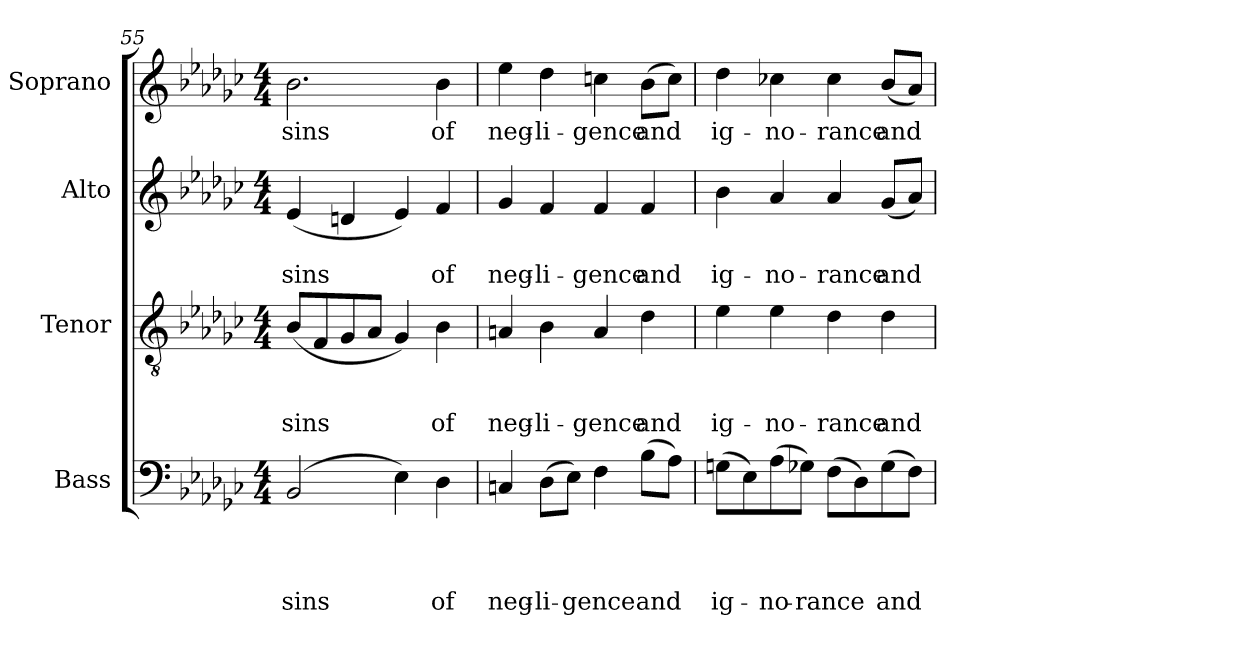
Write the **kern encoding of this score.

**kern	**text	**text	**text	**text	**kern	**text	**text	**text	**kern	**text	**text	**kern	**text
*part4	*part4	*part4	*part4	*part4	*part3	*part3	*part3	*part3	*part2	*part2	*part2	*part1	*part1
*staff4	*staff4	*staff4	*staff4	*staff4	*staff3	*staff3	*staff3	*staff3	*staff2	*staff2	*staff2	*staff1	*staff1
*I"Bass	*	*	*	*	*I"Tenor	*	*	*	*I"Alto	*	*	*I"Soprano	*
*clefF4	*	*	*	*	*clefGv2	*	*	*	*clefG2	*	*	*clefG2	*
*k[b-e-a-d-g-c-]	*	*	*	*	*k[b-e-a-d-g-c-]	*	*	*	*k[b-e-a-d-g-c-]	*	*	*k[b-e-a-d-g-c-]	*
*G-:	*	*	*	*	*G-:	*	*	*	*G-:	*	*	*G-:	*
*M4/4	*	*	*	*	*M4/4	*	*	*	*M4/4	*	*	*M4/4	*
=55	=55	=55	=55	=55	=55	=55	=55	=55	=55	=55	=55	=55	=55
!	!	!	!	!LO:LY:b	!	!	!	!LO:LY:b	!	!	!LO:LY:b	!	!LO:LY:b
(2BB-/	.	.	.	sins	(<8B-/L	.	.	sins	(<4e-/	.	sins	2.b-\	sins
.	.	.	.	.	8F/	.	.	.	.	.	.	.	.
.	.	.	.	.	8G-/	.	.	.	4dn/	.	.	.	.
.	.	.	.	.	8A-/J	.	.	.	.	.	.	.	.
4E-\)	.	.	.	.	4G-/)	.	.	.	4e-/)	.	.	.	.
!	!	!	!	!LO:LY:b	!	!	!	!LO:LY:b	!	!	!LO:LY:b	!	!LO:LY:b
4D-\	.	.	.	of	4B-\	.	.	of	4f/	.	of	4b-\	of
=56	=56	=56	=56	=56	=56	=56	=56	=56	=56	=56	=56	=56	=56
!	!	!	!	!LO:LY:b	!	!	!	!LO:LY:b	!	!	!LO:LY:b	!	!LO:LY:b
4Cn/	.	.	.	neg-	4An/	.	.	neg-	4g-/	.	neg-	4ee-\	neg-
!	!	!	!	!LO:LY:b	!	!	!	!LO:LY:b	!	!	!LO:LY:b	!	!LO:LY:b
(>8D-\L	.	.	.	-li-	4B-\	.	.	-li-	4f/	.	-li-	4dd-\	-li-
!	!	!	!	!LO:LY:b	!	!	!	!	!	!	!	!	!
8E-\J)	.	.	.	-gence	.	.	.	.	.	.	.	.	.
!	!	!	!	!	!	!	!	!LO:LY:b:rj	!	!	!LO:LY:b:rj	!	!LO:LY:b:rj
4F\	.	.	.	.	4A/	.	.	-gence	4f/	.	-gence	4ccn\	-gence
!	!	!	!	!LO:LY:b	!	!	!	!LO:LY:b	!	!	!LO:LY:b	!	!LO:LY:b
(>8B-\L	.	.	.	and	4d-\	.	.	and	4f/	.	and	(>8b-\L	and
8A-\J)	.	.	.	.	.	.	.	.	.	.	.	8cc\J)	.
=57	=57	=57	=57	=57	=57	=57	=57	=57	=57	=57	=57	=57	=57
!	!	!	!	!LO:LY:b	!	!	!	!LO:LY:b	!	!	!LO:LY:b	!	!LO:LY:b
(>8Gn\L	.	.	.	ig-	4e-\	.	.	ig-	4b-\	.	ig-	4dd-\	ig-
8E-\)	.	.	.	.	.	.	.	.	.	.	.	.	.
!	!	!	!	!LO:LY:b	!	!	!	!LO:LY:b	!	!	!LO:LY:b	!	!LO:LY:b
(>8A-\	.	.	.	-no-	4e-\	.	.	-no-	4a-/	.	-no-	4cc-X\	-no-
!	!	!	!	!LO:LY:b	!	!	!	!	!	!	!	!	!
8G-X\J)	.	.	.	-rance	.	.	.	.	.	.	.	.	.
!	!	!	!	!	!	!	!	!LO:LY:b	!	!	!LO:LY:b	!	!LO:LY:b
(>8F\L	.	.	.	.	4d-\	.	.	-rance	4a-/	.	-rance	4cc-\	-rance
8D-\)	.	.	.	.	.	.	.	.	.	.	.	.	.
!	!	!	!	!LO:LY:b	!	!	!	!LO:LY:b	!	!	!LO:LY:b	!	!LO:LY:b
(>8G-\	.	.	.	and	4d-\	.	.	and	(<8g-/L	.	and	(<8b-/L	and
8F\J)	.	.	.	.	.	.	.	.	8a-/J)	.	.	8a-/J)	.
=	=	=	=	=	=	=	=	=	=	=	=	=	=
*-	*-	*-	*-	*-	*-	*-	*-	*-	*-	*-	*-	*-	*-
